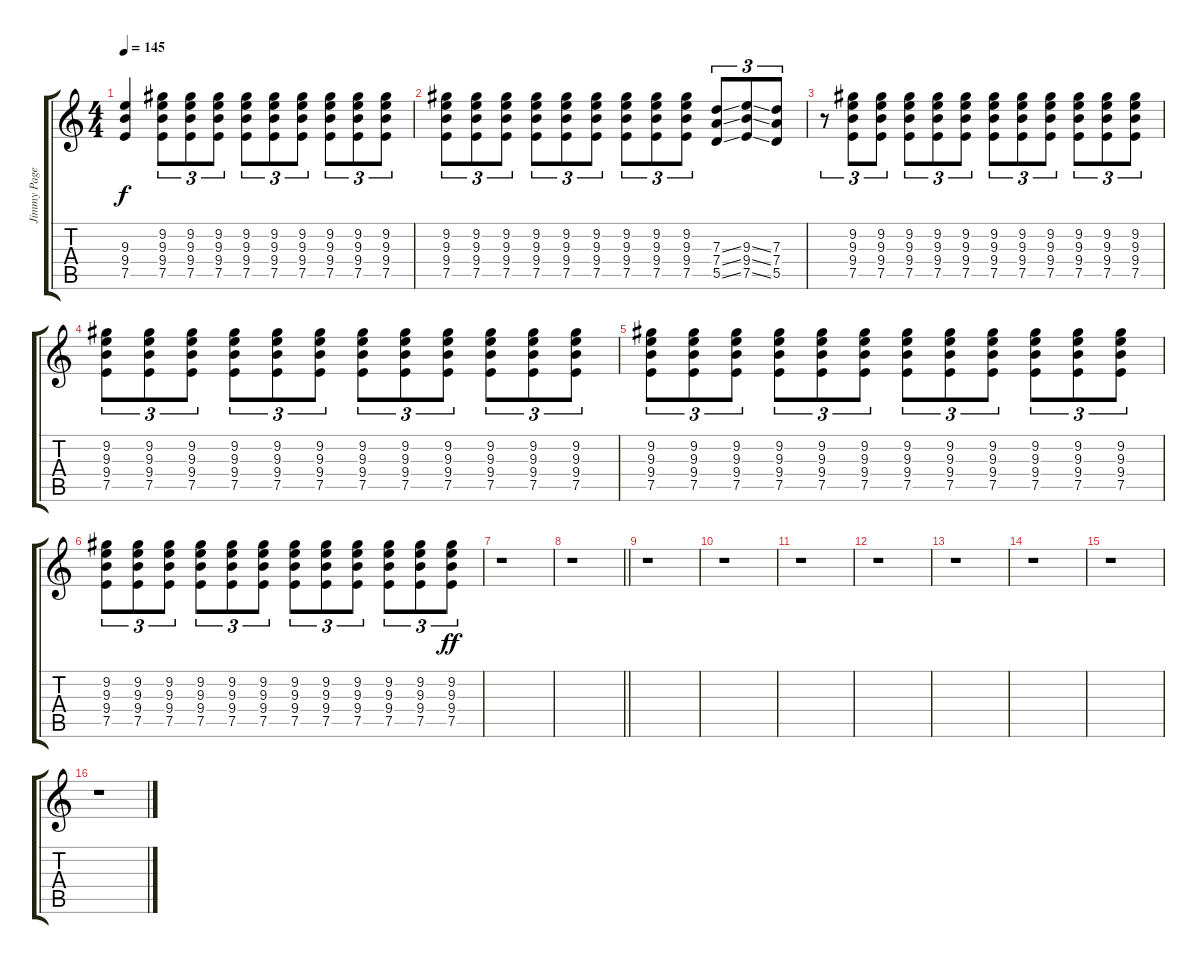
\track ("Jimmy Page - Guitar" "Jimmy Page") {instrument overdrivenguitar}
\staff {score tabs}
\tuning (E4 B3 G3 D3 A2 E2) {hide}
\ts (4 4)
\tempo 145
\clef g2
\ks c
(9.3 9.4 7.5).4{dy f} (9.2 9.3 9.4 7.5).8{tu (3 2)} (9.2 9.3 9.4 7.5).8{tu (3 2)} (9.2 9.3 9.4 7.5).8{tu (3 2)} (9.2 9.3 9.4 7.5).8{tu (3 2)} (9.2 9.3 9.4 7.5).8{tu (3 2)} (9.2 9.3 9.4 7.5).8{tu (3 2)} (9.2 9.3 9.4 7.5).8{tu (3 2)} (9.2 9.3 9.4 7.5).8{tu (3 2)} (9.2 9.3 9.4 7.5).8{tu (3 2)} |
(9.2 9.3 9.4 7.5).8{tu (3 2)} (9.2 9.3 9.4 7.5).8{tu (3 2)} (9.2 9.3 9.4 7.5).8{tu (3 2)} (9.2 9.3 9.4 7.5).8{tu (3 2)} (9.2 9.3 9.4 7.5).8{tu (3 2)} (9.2 9.3 9.4 7.5).8{tu (3 2)} (9.2 9.3 9.4 7.5).8{tu (3 2)} (9.2 9.3 9.4 7.5).8{tu (3 2)} (9.2 9.3 9.4 7.5).8{tu (3 2)} (7.3{ss} 7.4{ss} 5.5{ss}).8{tu (3 2)} (9.3{ss} 9.4{ss} 7.5{ss}).8{tu (3 2)} (7.3 7.4 5.5).8{tu (3 2)} |
r.8{tu (3 2)} (9.2 9.3 9.4 7.5).8{tu (3 2)} (9.2 9.3 9.4 7.5).8{tu (3 2)} (9.2 9.3 9.4 7.5).8{tu (3 2)} (9.2 9.3 9.4 7.5).8{tu (3 2)} (9.2 9.3 9.4 7.5).8{tu (3 2)} (9.2 9.3 9.4 7.5).8{tu (3 2)} (9.2 9.3 9.4 7.5).8{tu (3 2)} (9.2 9.3 9.4 7.5).8{tu (3 2)} (9.2 9.3 9.4 7.5).8{tu (3 2)} (9.2 9.3 9.4 7.5).8{tu (3 2)} (9.2 9.3 9.4 7.5).8{tu (3 2)} |
(9.2 9.3 9.4 7.5).8{tu (3 2)} (9.2 9.3 9.4 7.5).8{tu (3 2)} (9.2 9.3 9.4 7.5).8{tu (3 2)} (9.2 9.3 9.4 7.5).8{tu (3 2)} (9.2 9.3 9.4 7.5).8{tu (3 2)} (9.2 9.3 9.4 7.5).8{tu (3 2)} (9.2 9.3 9.4 7.5).8{tu (3 2)} (9.2 9.3 9.4 7.5).8{tu (3 2)} (9.2 9.3 9.4 7.5).8{tu (3 2)} (9.2 9.3 9.4 7.5).8{tu (3 2)} (9.2 9.3 9.4 7.5).8{tu (3 2)} (9.2 9.3 9.4 7.5).8{tu (3 2)} |
(9.2 9.3 9.4 7.5).8{tu (3 2)} (9.2 9.3 9.4 7.5).8{tu (3 2)} (9.2 9.3 9.4 7.5).8{tu (3 2)} (9.2 9.3 9.4 7.5).8{tu (3 2)} (9.2 9.3 9.4 7.5).8{tu (3 2)} (9.2 9.3 9.4 7.5).8{tu (3 2)} (9.2 9.3 9.4 7.5).8{tu (3 2)} (9.2 9.3 9.4 7.5).8{tu (3 2)} (9.2 9.3 9.4 7.5).8{tu (3 2)} (9.2 9.3 9.4 7.5).8{tu (3 2)} (9.2 9.3 9.4 7.5).8{tu (3 2)} (9.2 9.3 9.4 7.5).8{tu (3 2)} |
(9.2 9.3 9.4 7.5).8{tu (3 2)} (9.2 9.3 9.4 7.5).8{tu (3 2)} (9.2 9.3 9.4 7.5).8{tu (3 2)} (9.2 9.3 9.4 7.5).8{tu (3 2)} (9.2 9.3 9.4 7.5).8{tu (3 2)} (9.2 9.3 9.4 7.5).8{tu (3 2)} (9.2 9.3 9.4 7.5).8{tu (3 2)} (9.2 9.3 9.4 7.5).8{tu (3 2)} (9.2 9.3 9.4 7.5).8{tu (3 2)} (9.2 9.3 9.4 7.5).8{tu (3 2)} (9.2 9.3 9.4 7.5).8{tu (3 2)} (9.2 9.3 9.4 7.5).8{tu (3 2) dy ff} |
r.1 |
\barLineRight lightlight
r.1 |
r.1 |
r.1 |
r.1 |
r.1 |
r.1 |
r.1 |
r.1 |
r.1
